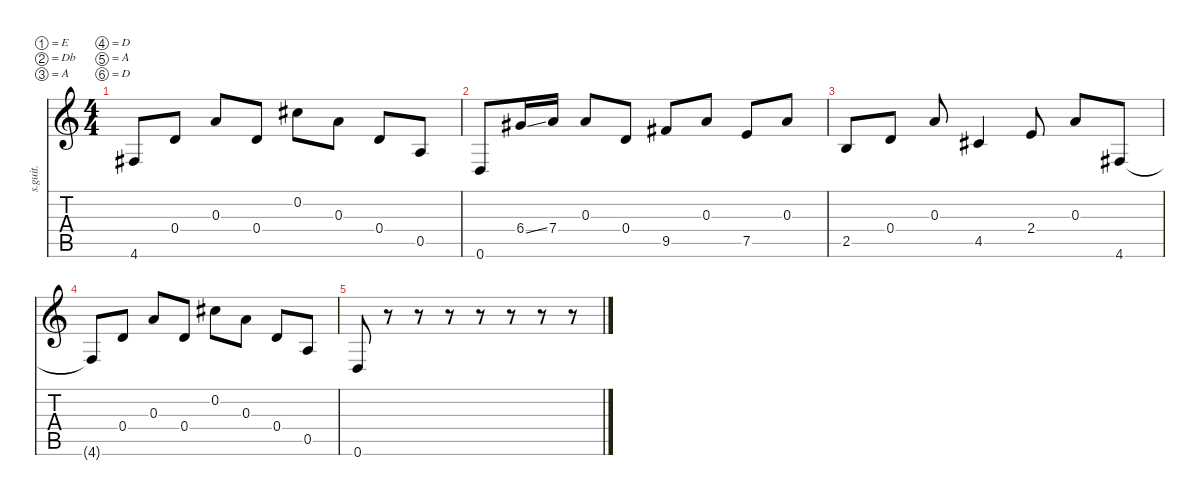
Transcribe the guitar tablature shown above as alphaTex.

\defaultSystemsLayout 4
\hideDynamics
\bracketExtendMode nobrackets
\track ("Mike Kinsella" "s.guit.") {instrument electricguitarjazz}
\staff {score tabs}
\tuning (E4 Db4 A3 D3 A2 D2)
\ts (4 4)
\tempo (129 hide)
\clef g2
\ks c
4.6{t acc #}.8{dy mf} 0.4.8 0.3.8 0.4.8 0.2{acc #}.8 0.3.8 0.4.8 0.5.8 |
0.6.8 6.4{ss acc #}.16{dy f} 7.4.16{dy mf} 0.3.8{dy f} 0.4.8 9.5{acc #}.8 0.3.8 7.5.8 0.3.8 |
2.5.8{dy mf} 0.4.8 0.3.8 4.5{acc #}.4 2.4.8{dy f} 0.3.8{dy mf} 4.6{acc #}.8 |
4.6{t acc #}.8 0.4.8 0.3.8 0.4.8 0.2{acc #}.8 0.3.8 0.4.8 0.5.8 |
0.6.8{dy f} r.8 r.8 r.8 r.8 r.8 r.8 r.8
